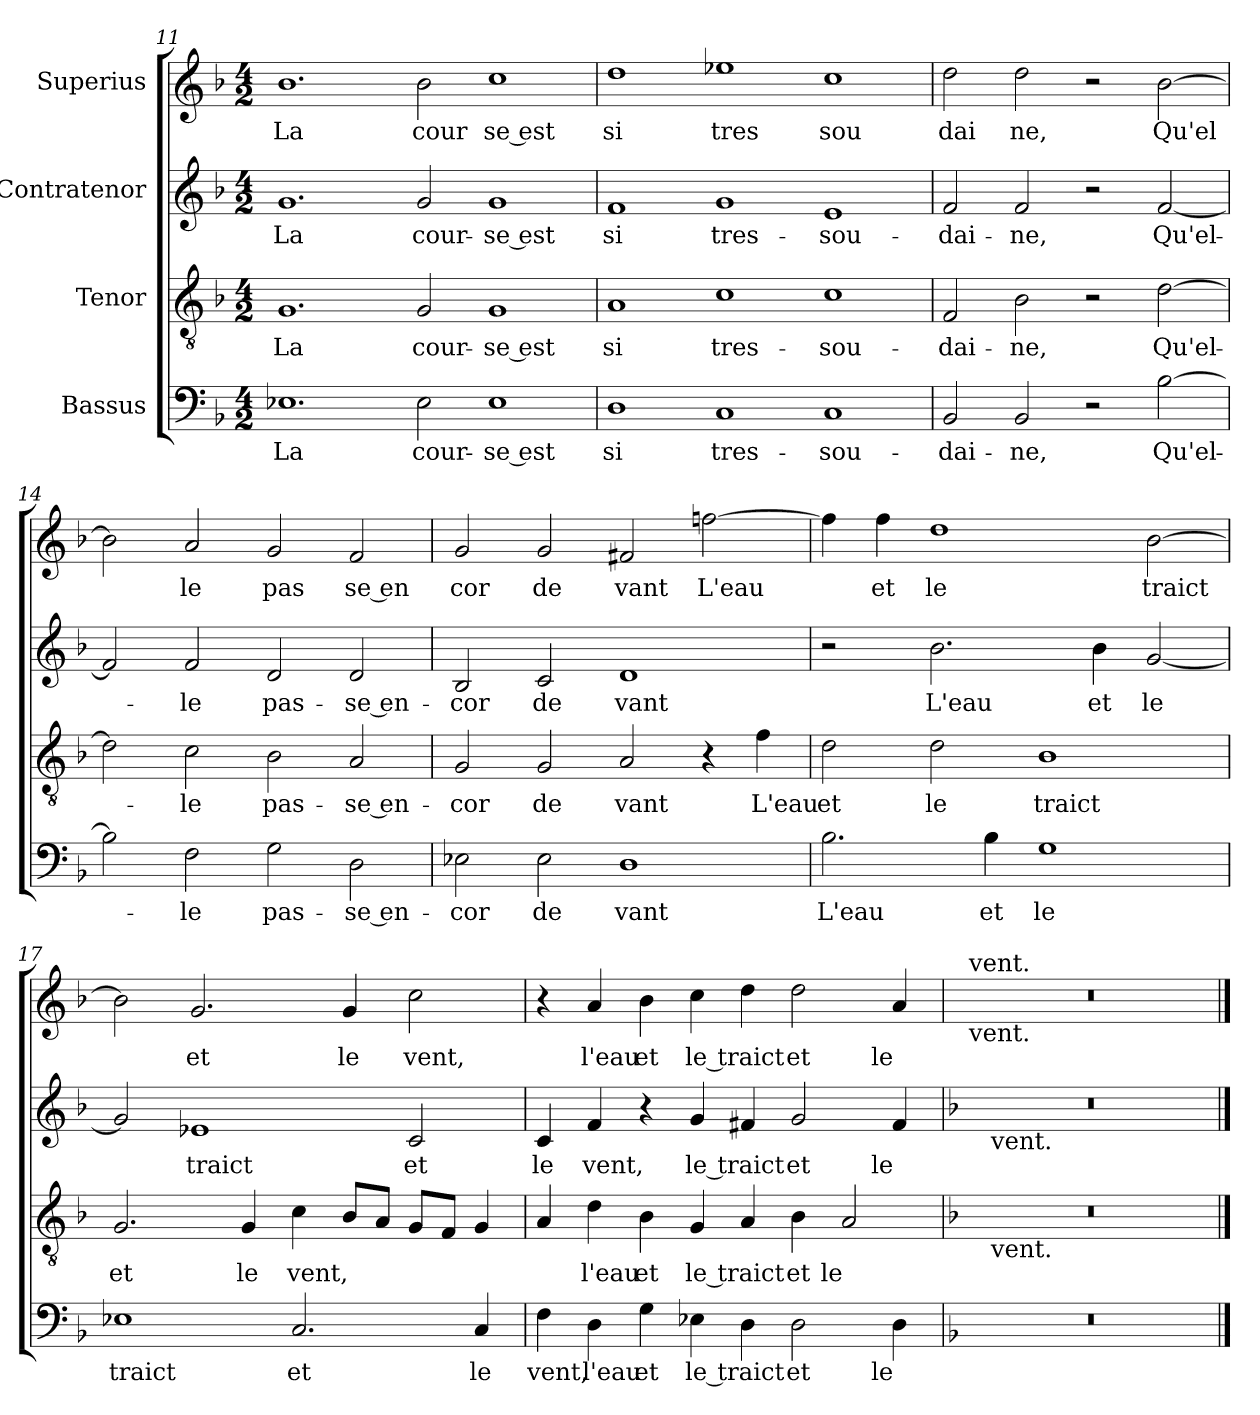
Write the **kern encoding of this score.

**kern	**text	**kern	**text	**kern	**text	**kern	**text
*part4	*part4	*part3	*part3	*part2	*part2	*part1	*part1
*staff4	*staff4	*staff3	*staff3	*staff2	*staff2	*staff1	*staff1
*I"Bassus	*	*I"Tenor	*	*I"Contratenor	*	*I"Superius	*
*clefF4	*	*clefGv2	*	*clefG2	*	*clefG2	*
*k[b-]	*	*k[b-]	*	*k[b-]	*	*k[b-]	*
*F:	*	*F:	*	*F:	*	*F:	*
*M4/2	*	*M4/2	*	*M4/2	*	*M4/2	*
=11	=11	=11	=11	=11	=11	=11	=11
!	!LO:LY:b	!	!LO:LY:b	!	!LO:LY:b	!	!LO:LY:b
1.E-X	La	1.G	La	1.g	La	1.b-	La
!	!LO:LY:b	!	!LO:LY:b	!	!LO:LY:b	!	!LO:LY:b
2E-\	cour-	2G/	cour-	2g/	cour-	2b-\	cour
!	!LO:LY:b:rj	!	!LO:LY:b:rj	!	!LO:LY:b:rj	!	!LO:LY:b:rj
1E-	-se est	1G	-se est	1g	-se est	1cc	se est
=12	=12	=12	=12	=12	=12	=12	=12
!	!LO:LY:b	!	!LO:LY:b	!	!LO:LY:b	!	!LO:LY:b
1D	si	1A	si	1f	si	1dd	si
!	!LO:LY:b	!	!LO:LY:b	!	!LO:LY:b	!	!LO:LY:b
1C	tres-	1c	tres-	1g	tres-	1ee-X	tres
!	!LO:LY:b	!	!LO:LY:b	!	!LO:LY:b	!	!LO:LY:b
1C	-sou-	1c	-sou-	1e	-sou-	1cc	sou
=13	=13	=13	=13	=13	=13	=13	=13
!	!LO:LY:b	!	!LO:LY:b	!	!LO:LY:b	!	!LO:LY:b
2BB-/	-dai-	2F/	-dai-	2f/	-dai-	2dd\	dai
!	!LO:LY:b	!	!LO:LY:b	!	!LO:LY:b	!	!LO:LY:b
2BB-/	-ne,	2B-\	-ne,	2f/	-ne,	2dd\	ne,
2r	.	2r	.	2r	.	2r	.
!	!LO:LY:b	!	!LO:LY:b	!	!LO:LY:b	!	!LO:LY:b
[>2B-\	Qu'el-	[>2d\	Qu'el-	[<2f/	Qu'el-	[>2b-\	Qu'el
=14	=14	=14	=14	=14	=14	=14	=14
2B-\]	.	2d\]	.	2f/]	.	2b-\]	.
!	!LO:LY:b	!	!LO:LY:b	!	!LO:LY:b	!	!LO:LY:b
2F\	-le	2c\	-le	2f/	-le	2a/	le
!	!LO:LY:b	!	!LO:LY:b	!	!LO:LY:b	!	!LO:LY:b
2G\	pas-	2B-\	pas-	2d/	pas-	2g/	pas
!	!LO:LY:b:rj	!	!LO:LY:b:rj	!	!LO:LY:b:rj	!	!LO:LY:b:rj
2D\	-se en-	2A/	-se en-	2d/	-se en-	2f/	se en
!!LO:LB:g=z
=15	=15	=15	=15	=15	=15	=15	=15
!	!LO:LY:b	!	!LO:LY:b	!	!LO:LY:b	!	!LO:LY:b
2E-X\	-cor	2G/	-cor	2B-/	-cor	2g/	cor
!	!LO:LY:b	!	!LO:LY:b	!	!LO:LY:b	!	!LO:LY:b
2E-\	de	2G/	de	2c/	de	2g/	de
!	!LO:LY:b	!	!LO:LY:b	!	!LO:LY:b	!	!LO:LY:b
1D	vant	2A/	vant	1d	vant	2f#X/	vant
!	!	!	!	!	!	!	!LO:LY:b
.	.	4r	.	.	.	[>2ffn\	L'eau
!	!	!	!LO:LY:b	!	!	!	!
.	.	4f\	L'eau	.	.	.	.
=16	=16	=16	=16	=16	=16	=16	=16
!	!LO:LY:b	!	!LO:LY:b	!	!	!	!
2.B-\	L'eau	2d\	et	2r	.	4ff\]	.
!	!	!	!	!	!	!	!LO:LY:b
.	.	.	.	.	.	4ff\	et
!	!	!	!LO:LY:b	!	!LO:LY:b	!	!LO:LY:b
.	.	2d\	le	2.b-\	L'eau	1dd	le
!	!LO:LY:b	!	!	!	!	!	!
4B-\	et	.	.	.	.	.	.
!	!LO:LY:b	!	!LO:LY:b	!	!	!	!
1G	le	1B-	traict	.	.	.	.
!	!	!	!	!	!LO:LY:b	!	!
.	.	.	.	4b-\	et	.	.
!	!	!	!	!	!LO:LY:b	!	!LO:LY:b
.	.	.	.	[<2g/	le	[>2b-\	traict
=17	=17	=17	=17	=17	=17	=17	=17
!	!LO:LY:b	!	!LO:LY:b	!	!	!	!
1E-X	traict	2.G/	et	2g/]	.	2b-\]	.
!	!	!	!	!	!LO:LY:b	!	!LO:LY:b
.	.	.	.	1e-X	traict	2.g/	et
!	!	!	!LO:LY:b	!	!	!	!
.	.	4G/	le	.	.	.	.
!	!LO:LY:b	!	!LO:LY:b	!	!	!	!
2.C/	et	4c\	vent,	.	.	.	.
!	!	!	!	!	!	!	!LO:LY:b
.	.	8B-/L	.	.	.	4g/	le
.	.	8A/J	.	.	.	.	.
!	!	!	!	!	!LO:LY:b	!	!LO:LY:b
.	.	8G/L	.	2c/	et	2cc\	vent,
.	.	8F/J	.	.	.	.	.
!	!LO:LY:b	!	!	!	!	!	!
4C/	le	4G/	.	.	.	.	.
=18	=18	=18	=18	=18	=18	=18	=18
!	!LO:LY:b	!	!	!	!LO:LY:b	!	!
4F\	vent,	4A/	.	4c/	le	4r	.
!	!LO:LY:b	!	!LO:LY:b	!	!LO:LY:b	!	!LO:LY:b
4D\	l'eau	4d\	l'eau	4f/	vent,	4a/	l'eau
!	!LO:LY:b	!	!LO:LY:b	!	!	!	!LO:LY:b
4G\	et	4B-\	et	4r	.	4b-\	et
!	!LO:LY:b	!	!LO:LY:b	!	!LO:LY:b	!	!LO:LY:b
4E-X\	le traict	4G/	le traict	4g/	le traict	4cc\	le traict
4D\	.	4A/	.	4f#X/	.	4dd\	.
!	!LO:LY:b	!	!LO:LY:b	!	!LO:LY:b	!	!LO:LY:b
2D\	et	4B-\	et	2g/	et	2dd\	et
!	!	!	!LO:LY:b	!	!	!	!
.	.	2A/	le	.	.	.	.
!	!LO:LY:b	!	!	!	!LO:LY:b	!	!LO:LY:b
4D\	le	.	.	4f#/	le	4a/	le
=19	=19	=19	=19	=19	=19	=19	=19
*	*	*	*	*	*	*k[]	*
*	*	*	*	*	*	*C:	*
!	!	!	!	!	!	!LO:TX:b:t=vent.	!
!	!	!	!	!	!	!LO:TX:a:t=vent.	!
*	*	*^	*	*^	*	*	*
0r	.	0r	16ryy	.	0r	16ryy	.	0r	.
!	!	!	!	!	!	!LO:TX:b:t=vent.	!	!	!
!	!	!	!LO:TX:b:t=vent.	!	!	!	!	!	!
.	.	.	1ryy	.	.	1ryy	.	.	.
.	.	.	2...ryy	.	.	2...ryy	.	.	.
*	*	*v	*v	*	*	*	*	*	*
*	*	*	*	*v	*v	*	*	*
==	==	==	==	==	==	==	==
*-	*-	*-	*-	*-	*-	*-	*-
